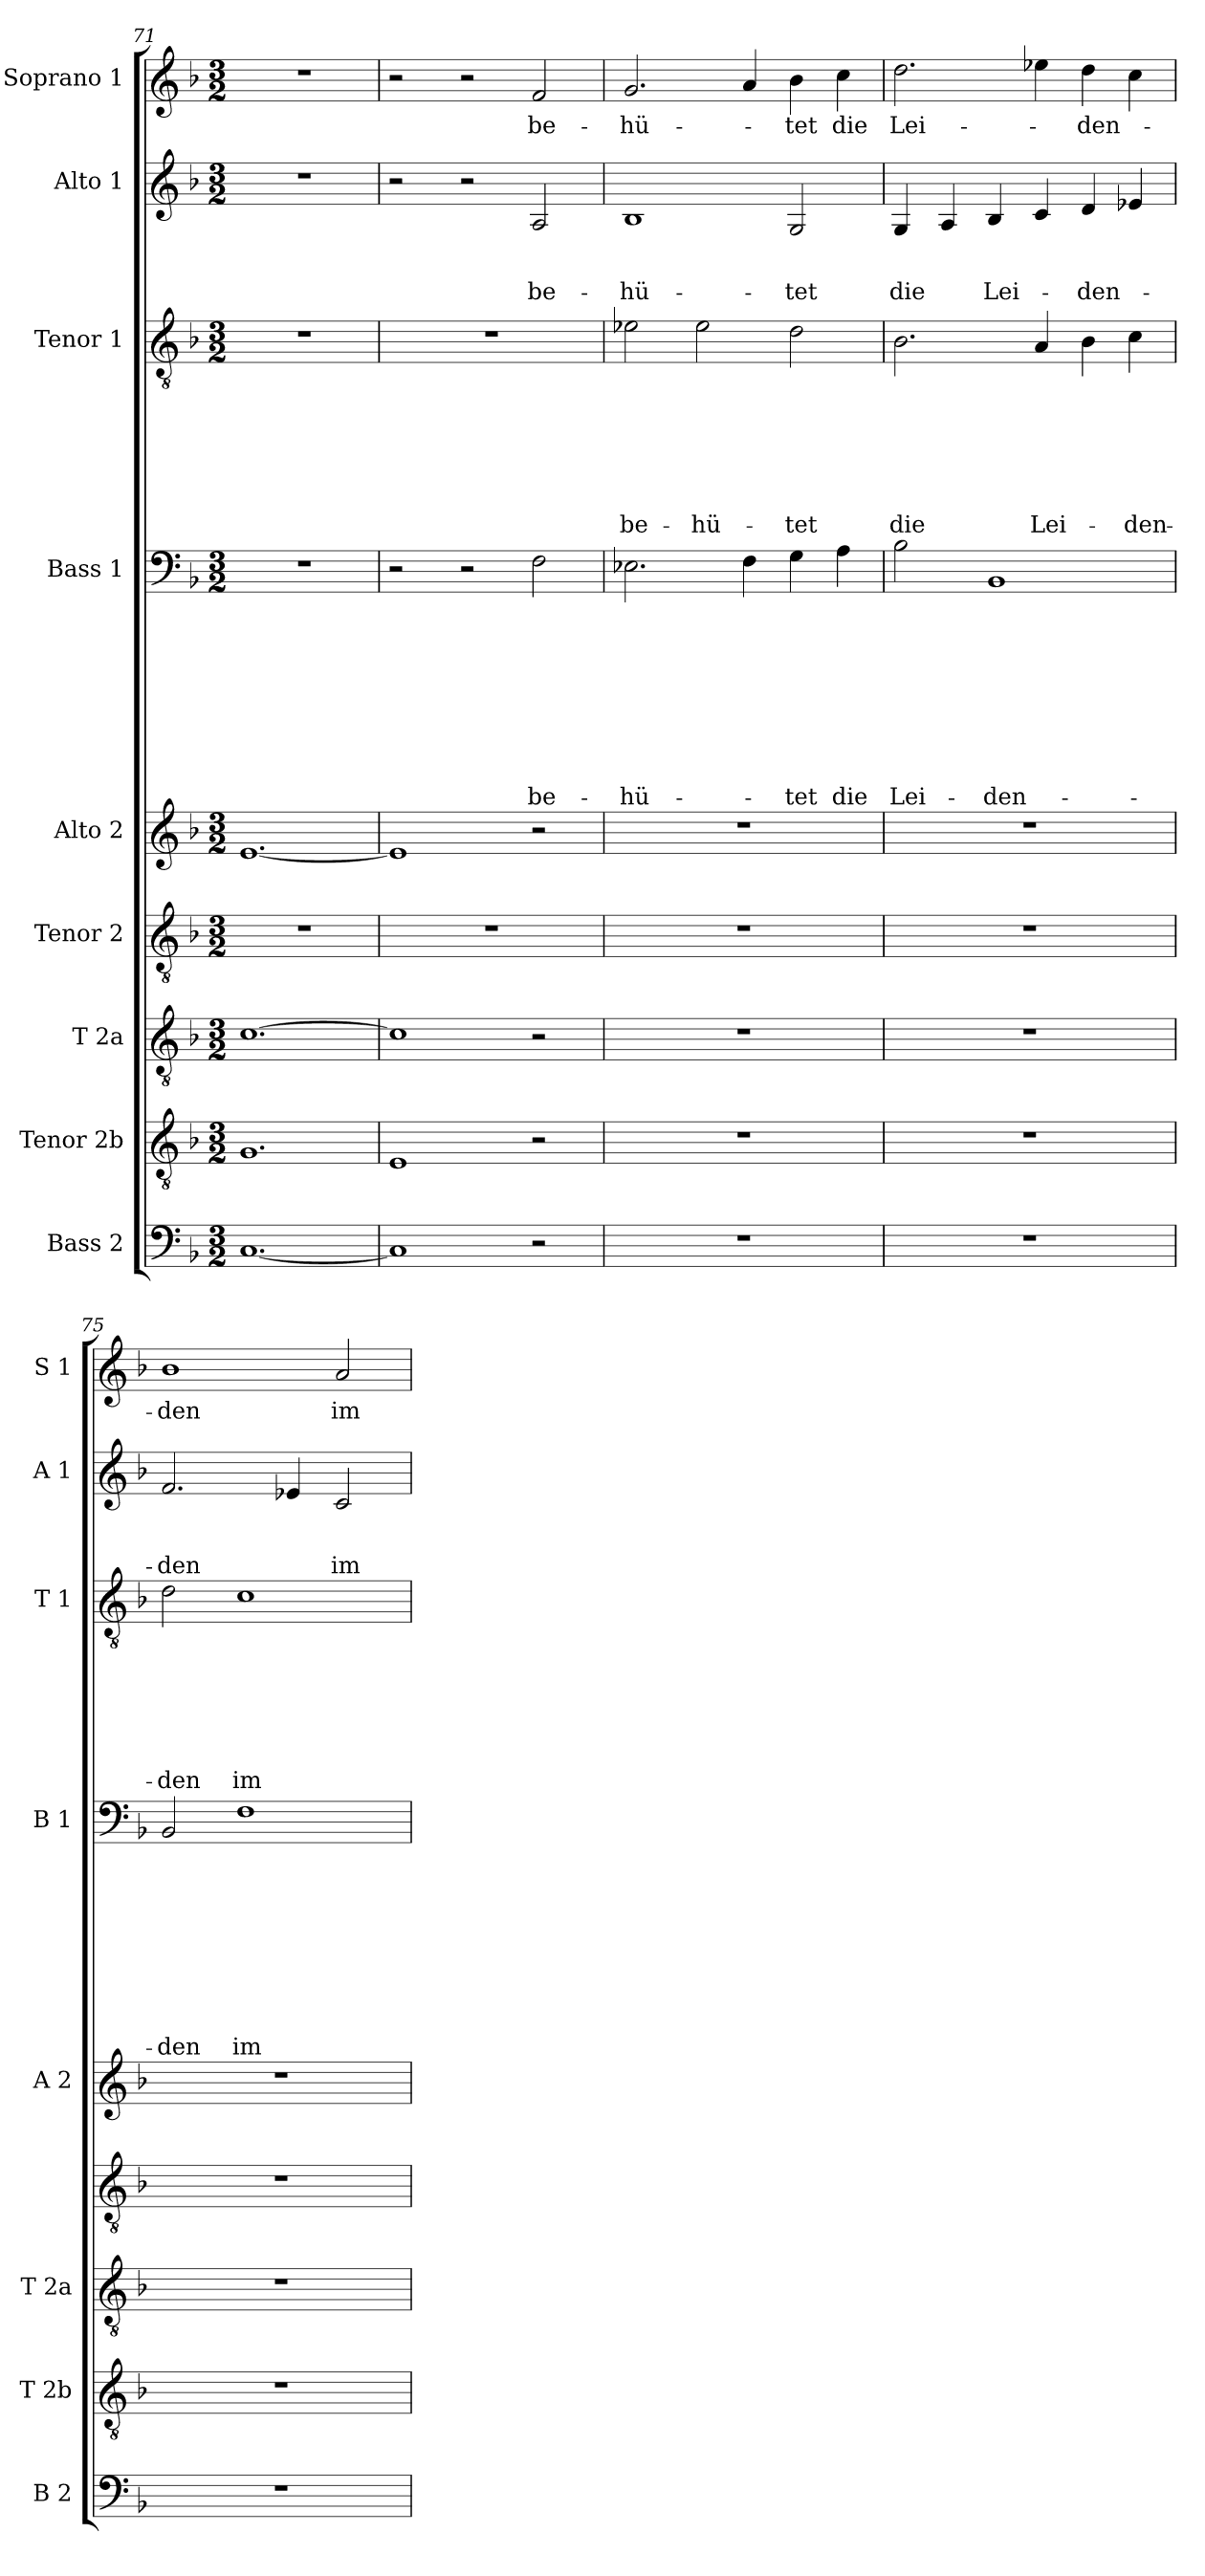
**kern	**text	**kern	**text	**kern	**text	**kern	**kern	**text	**kern	**text	**text	**text	**text	**text	**text	**text	**text	**text	**kern	**text	**text	**text	**text	**text	**text	**text	**kern	**text	**text	**text	**kern	**text
*part9	*part9	*part8	*part8	*part7	*part7	*part6	*part5	*part5	*part4	*part4	*part4	*part4	*part4	*part4	*part4	*part4	*part4	*part4	*part3	*part3	*part3	*part3	*part3	*part3	*part3	*part3	*part2	*part2	*part2	*part2	*part1	*part1
*staff9	*staff9	*staff8	*staff8	*staff7	*staff7	*staff6	*staff5	*staff5	*staff4	*staff4	*staff4	*staff4	*staff4	*staff4	*staff4	*staff4	*staff4	*staff4	*staff3	*staff3	*staff3	*staff3	*staff3	*staff3	*staff3	*staff3	*staff2	*staff2	*staff2	*staff2	*staff1	*staff1
*I"Bass 2	*	*I"Tenor 2b	*	*I"T 2a	*	*I"Tenor 2	*I"Alto 2	*	*I"Bass 1	*	*	*	*	*	*	*	*	*	*I"Tenor 1	*	*	*	*	*	*	*	*I"Alto 1	*	*	*	*I"Soprano 1	*
*I'B 2	*	*I'T 2b	*	*I'T 2a	*	*	*I'A 2	*	*I'B 1	*	*	*	*	*	*	*	*	*	*I'T 1	*	*	*	*	*	*	*	*I'A 1	*	*	*	*I'S 1	*
*clefF4	*	*clefGv2	*	*clefGv2	*	*clefGv2	*clefG2	*	*clefF4	*	*	*	*	*	*	*	*	*	*clefGv2	*	*	*	*	*	*	*	*clefG2	*	*	*	*clefG2	*
*k[b-]	*	*k[b-]	*	*k[b-]	*	*k[b-]	*k[b-]	*	*k[b-]	*	*	*	*	*	*	*	*	*	*k[b-]	*	*	*	*	*	*	*	*k[b-]	*	*	*	*k[b-]	*
*F:	*	*F:	*	*F:	*	*F:	*F:	*	*F:	*	*	*	*	*	*	*	*	*	*F:	*	*	*	*	*	*	*	*F:	*	*	*	*F:	*
*M3/2	*	*M3/2	*	*M3/2	*	*M3/2	*M3/2	*	*M3/2	*	*	*	*	*	*	*	*	*	*M3/2	*	*	*	*	*	*	*	*M3/2	*	*	*	*M3/2	*
=71	=71	=71	=71	=71	=71	=71	=71	=71	=71	=71	=71	=71	=71	=71	=71	=71	=71	=71	=71	=71	=71	=71	=71	=71	=71	=71	=71	=71	=71	=71	=71	=71
[<1.C	.	1.G	.	[>1.c	.	1.r	[<1.e	.	1.r	.	.	.	.	.	.	.	.	.	1.r	.	.	.	.	.	.	.	1.r	.	.	.	1.r	.
=72	=72	=72	=72	=72	=72	=72	=72	=72	=72	=72	=72	=72	=72	=72	=72	=72	=72	=72	=72	=72	=72	=72	=72	=72	=72	=72	=72	=72	=72	=72	=72	=72
1C]	.	1E	.	1c]	.	1.r	1e]	.	2r	.	.	.	.	.	.	.	.	.	1.r	.	.	.	.	.	.	.	2r	.	.	.	2r	.
.	.	.	.	.	.	.	.	.	2r	.	.	.	.	.	.	.	.	.	.	.	.	.	.	.	.	.	2r	.	.	.	2r	.
!	!	!	!	!	!	!	!	!	!	!	!	!	!	!	!	!	!	!LO:LY:b	!	!	!	!	!	!	!	!	!	!	!	!LO:LY:b	!	!LO:LY:b
2r	.	2r	.	2r	.	.	2r	.	2F\	.	.	.	.	.	.	.	.	be-	.	.	.	.	.	.	.	.	2A/	.	.	be-	2f/	be-
=73	=73	=73	=73	=73	=73	=73	=73	=73	=73	=73	=73	=73	=73	=73	=73	=73	=73	=73	=73	=73	=73	=73	=73	=73	=73	=73	=73	=73	=73	=73	=73	=73
!	!	!	!	!	!	!	!	!	!	!	!	!	!	!	!	!	!	!LO:LY:b	!	!	!	!	!	!	!	!LO:LY:b	!	!	!	!LO:LY:b	!	!LO:LY:b
1.r	.	1.r	.	1.r	.	1.r	1.r	.	2.E-X\	.	.	.	.	.	.	.	.	-hü-	2e-X\	.	.	.	.	.	.	be-	1B-	.	.	-hü-	2.g/	-hü-
!	!	!	!	!	!	!	!	!	!	!	!	!	!	!	!	!	!	!	!	!	!	!	!	!	!	!LO:LY:b	!	!	!	!	!	!
.	.	.	.	.	.	.	.	.	.	.	.	.	.	.	.	.	.	.	2e-\	.	.	.	.	.	.	-hü-	.	.	.	.	.	.
.	.	.	.	.	.	.	.	.	4F\	.	.	.	.	.	.	.	.	.	.	.	.	.	.	.	.	.	.	.	.	.	4a/	.
!	!	!	!	!	!	!	!	!	!	!	!	!	!	!	!	!	!	!LO:LY:b	!	!	!	!	!	!	!	!LO:LY:b	!	!	!	!LO:LY:b	!	!LO:LY:b
.	.	.	.	.	.	.	.	.	4G\	.	.	.	.	.	.	.	.	-tet	2d\	.	.	.	.	.	.	-tet	2G/	.	.	-tet	4b-\	-tet
!	!	!	!	!	!	!	!	!	!	!	!	!	!	!	!	!	!	!LO:LY:b	!	!	!	!	!	!	!	!	!	!	!	!	!	!LO:LY:b
.	.	.	.	.	.	.	.	.	4A\	.	.	.	.	.	.	.	.	die	.	.	.	.	.	.	.	.	.	.	.	.	4cc\	die
=74	=74	=74	=74	=74	=74	=74	=74	=74	=74	=74	=74	=74	=74	=74	=74	=74	=74	=74	=74	=74	=74	=74	=74	=74	=74	=74	=74	=74	=74	=74	=74	=74
!	!	!	!	!	!	!	!	!	!	!	!	!	!	!	!	!	!	!LO:LY:b	!	!	!	!	!	!	!	!LO:LY:b	!	!	!	!LO:LY:b	!	!LO:LY:b
1.r	.	1.r	.	1.r	.	1.r	1.r	.	2B-\	.	.	.	.	.	.	.	.	Lei-	2.B-\	.	.	.	.	.	.	die	4G/	.	.	die	2.dd\	Lei-
.	.	.	.	.	.	.	.	.	.	.	.	.	.	.	.	.	.	.	.	.	.	.	.	.	.	.	4A/	.	.	.	.	.
!	!	!	!	!	!	!	!	!	!	!	!	!	!	!	!	!	!	!LO:LY:b	!	!	!	!	!	!	!	!	!	!	!	!LO:LY:b	!	!
.	.	.	.	.	.	.	.	.	1BB-	.	.	.	.	.	.	.	.	-den-	.	.	.	.	.	.	.	.	4B-/	.	.	Lei-	.	.
!	!	!	!	!	!	!	!	!	!	!	!	!	!	!	!	!	!	!	!	!	!	!	!	!	!	!LO:LY:b	!	!	!	!	!	!
.	.	.	.	.	.	.	.	.	.	.	.	.	.	.	.	.	.	.	4A/	.	.	.	.	.	.	Lei-	4c/	.	.	.	4ee-X\	.
!	!	!	!	!	!	!	!	!	!	!	!	!	!	!	!	!	!	!	!	!	!	!	!	!	!	!	!	!	!	!LO:LY:b	!	!LO:LY:b
.	.	.	.	.	.	.	.	.	.	.	.	.	.	.	.	.	.	.	4B-\	.	.	.	.	.	.	.	4d/	.	.	-den-	4dd\	-den-
!	!	!	!	!	!	!	!	!	!	!	!	!	!	!	!	!	!	!	!	!	!	!	!	!	!	!LO:LY:b	!	!	!	!	!	!
.	.	.	.	.	.	.	.	.	.	.	.	.	.	.	.	.	.	.	4c\	.	.	.	.	.	.	-den-	4e-X/	.	.	.	4cc\	.
=75	=75	=75	=75	=75	=75	=75	=75	=75	=75	=75	=75	=75	=75	=75	=75	=75	=75	=75	=75	=75	=75	=75	=75	=75	=75	=75	=75	=75	=75	=75	=75	=75
!	!	!	!	!	!	!	!	!	!	!	!	!	!	!	!	!	!	!LO:LY:b	!	!	!	!	!	!	!	!LO:LY:b	!	!	!	!LO:LY:b	!	!LO:LY:b
1.r	.	1.r	.	1.r	.	1.r	1.r	.	2BB-/	.	.	.	.	.	.	.	.	-den	2d\	.	.	.	.	.	.	-den	2.f/	.	.	-den	1b-	-den
!	!	!	!	!	!	!	!	!	!	!	!	!	!	!	!	!	!	!LO:LY:b	!	!	!	!	!	!	!	!LO:LY:b	!	!	!	!	!	!
.	.	.	.	.	.	.	.	.	1F	.	.	.	.	.	.	.	.	im	1c	.	.	.	.	.	.	im	.	.	.	.	.	.
.	.	.	.	.	.	.	.	.	.	.	.	.	.	.	.	.	.	.	.	.	.	.	.	.	.	.	4e-X/	.	.	.	.	.
!	!	!	!	!	!	!	!	!	!	!	!	!	!	!	!	!	!	!	!	!	!	!	!	!	!	!	!	!	!	!LO:LY:b	!	!LO:LY:b
.	.	.	.	.	.	.	.	.	.	.	.	.	.	.	.	.	.	.	.	.	.	.	.	.	.	.	2c/	.	.	im	2a/	im
=	=	=	=	=	=	=	=	=	=	=	=	=	=	=	=	=	=	=	=	=	=	=	=	=	=	=	=	=	=	=	=	=
*-	*-	*-	*-	*-	*-	*-	*-	*-	*-	*-	*-	*-	*-	*-	*-	*-	*-	*-	*-	*-	*-	*-	*-	*-	*-	*-	*-	*-	*-	*-	*-	*-
